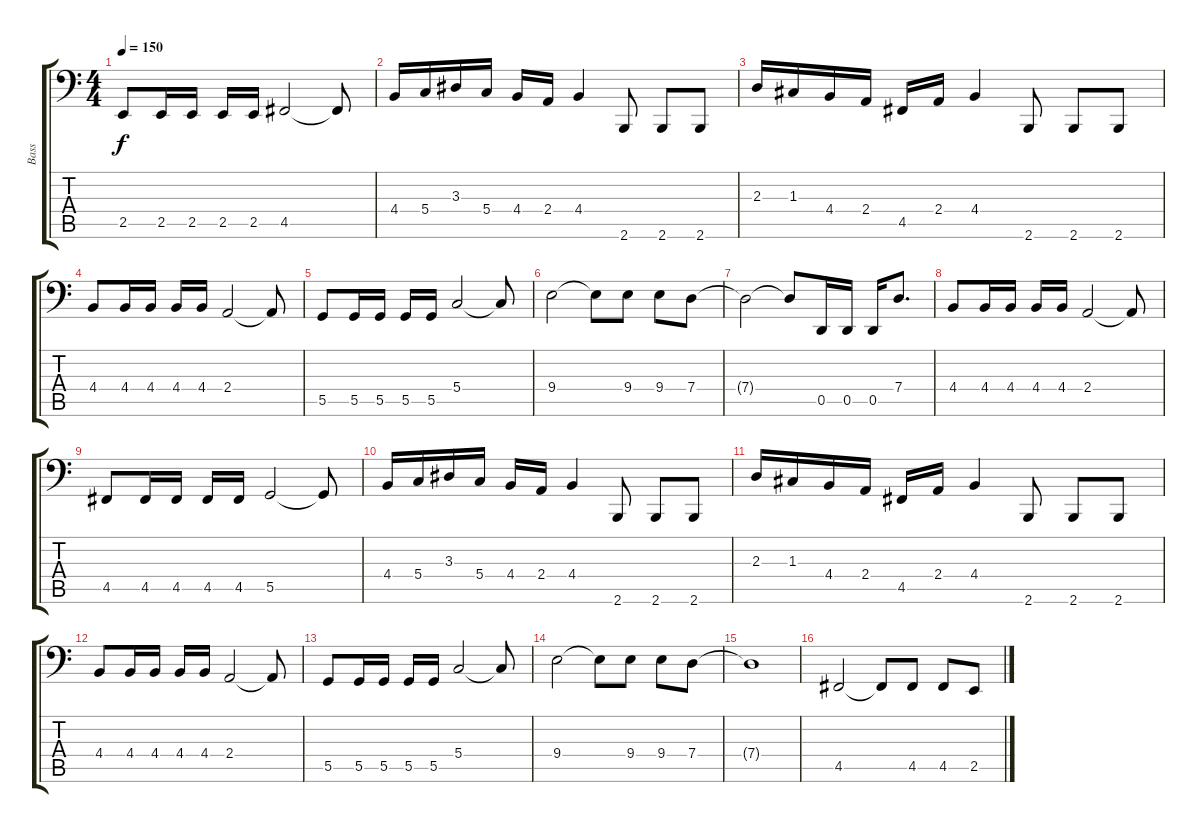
\track ("Bass" "Bass") {instrument electricbassfinger}
\staff {score tabs}
\tuning (Bb2 F2 C2 G1 D1 A0) {hide}
\ts (4 4)
\tempo 150
\clef f4
\ks c
2.5.8{dy f} 2.5.16 2.5.16 2.5.16 2.5.16 4.5.2 4.5{t}.8 |
4.4.16 5.4.16 3.3.16 5.4.16 4.4.16 2.4.16 4.4.4 2.6.8 2.6.8 2.6.8 |
2.3.16 1.3.16 4.4.16 2.4.16 4.5.16 2.4.16 4.4.4 2.6.8 2.6.8 2.6.8 |
4.4.8 4.4.16 4.4.16 4.4.16 4.4.16 2.4.2 2.4{t}.8 |
5.5.8 5.5.16 5.5.16 5.5.16 5.5.16 5.4.2 5.4{t}.8 |
9.4.2 9.4{t}.8 9.4.8 9.4.8 7.4.8 |
7.4{t}.2 7.4{t}.8 0.5.16 0.5.16 0.5.16 7.4.8{d} |
4.4.8 4.4.16 4.4.16 4.4.16 4.4.16 2.4.2 2.4{t}.8 |
4.5.8 4.5.16 4.5.16 4.5.16 4.5.16 5.5.2 5.5{t}.8 |
4.4.16 5.4.16 3.3.16 5.4.16 4.4.16 2.4.16 4.4.4 2.6.8 2.6.8 2.6.8 |
2.3.16 1.3.16 4.4.16 2.4.16 4.5.16 2.4.16 4.4.4 2.6.8 2.6.8 2.6.8 |
4.4.8 4.4.16 4.4.16 4.4.16 4.4.16 2.4.2 2.4{t}.8 |
5.5.8 5.5.16 5.5.16 5.5.16 5.5.16 5.4.2 5.4{t}.8 |
9.4.2 9.4{t}.8 9.4.8 9.4.8 7.4.8 |
7.4{t}.1 |
4.5.2 4.5{t}.8 4.5.8 4.5.8 2.5.8
